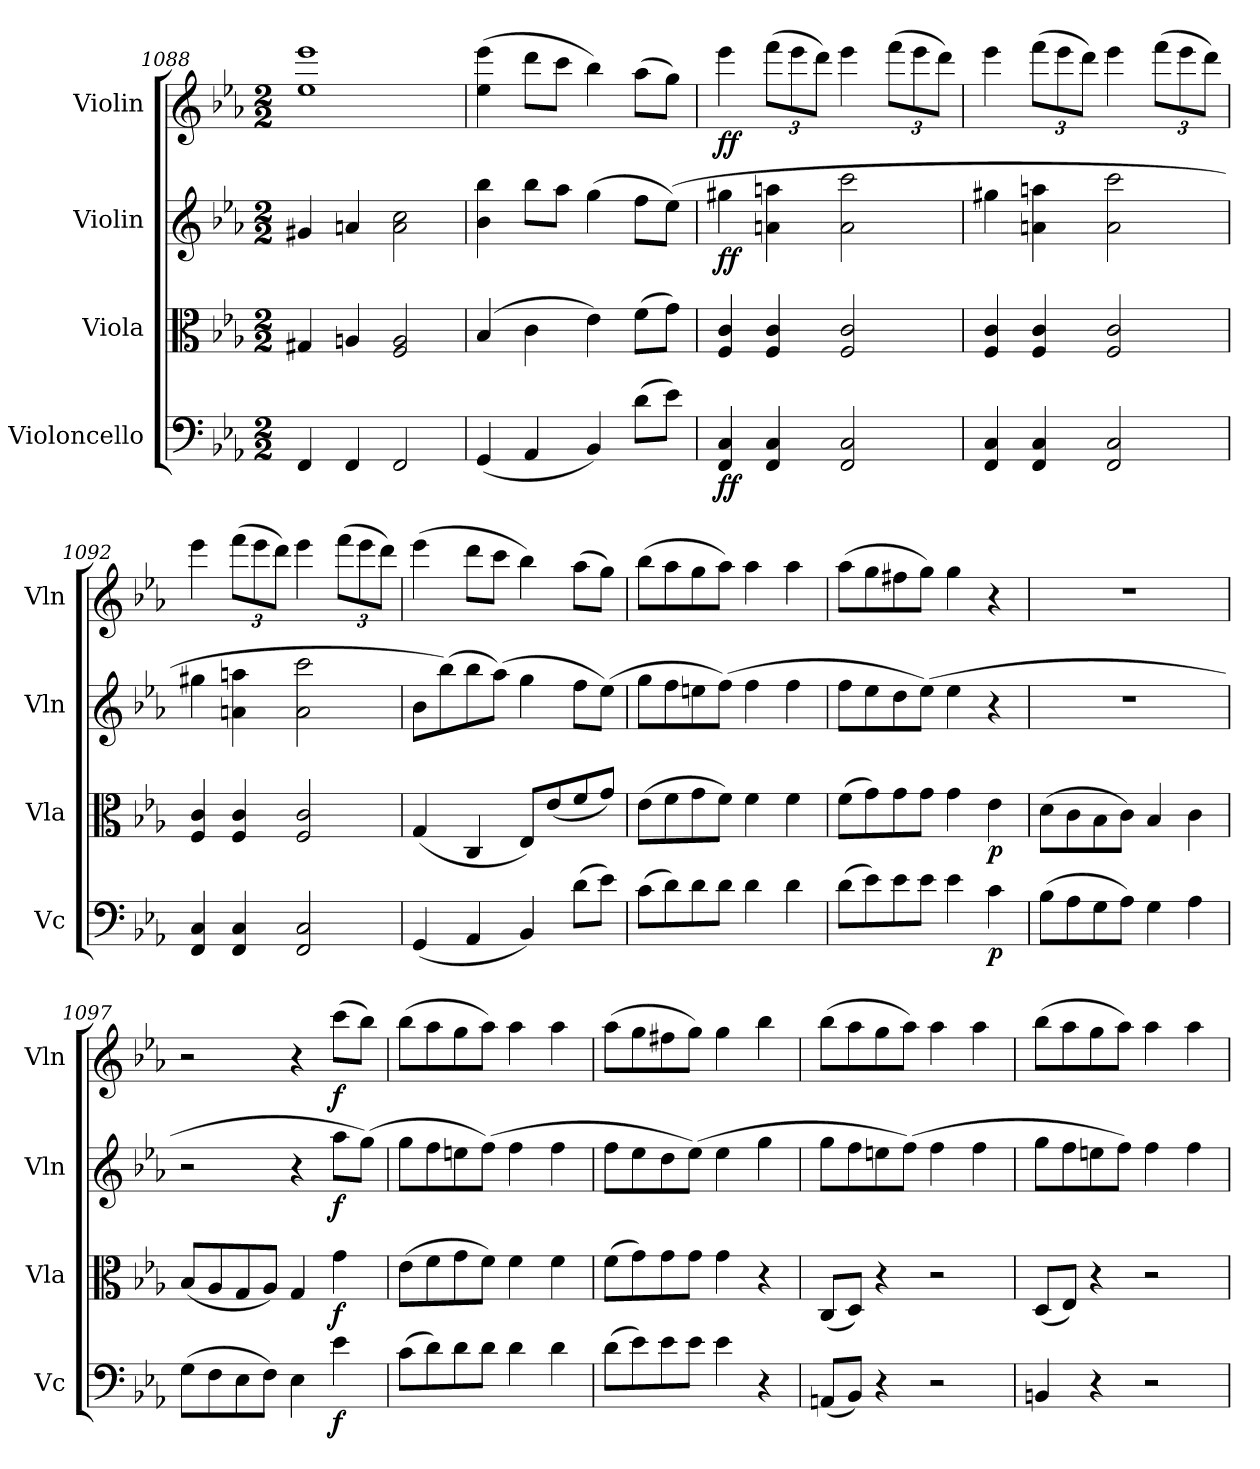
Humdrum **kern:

**kern	**dynam	**kern	**dynam	**kern	**dynam	**kern	**dynam
*part4	*part4	*part3	*part3	*part2	*part2	*part1	*part1
*staff4	*staff4	*staff3	*staff3	*staff2	*staff2	*staff1	*staff1
*I"Violoncello	*	*I"Viola	*	*I"Violin	*	*I"Violin	*
*I'Vc	*	*I'Vla	*	*I'Vln	*	*I'Vln	*
*clefF4	*	*clefC3	*	*clefG2	*	*clefG2	*
*k[b-e-a-]	*	*k[b-e-a-]	*	*k[b-e-a-]	*	*k[b-e-a-]	*
*M2/2	*	*M2/2	*	*M2/2	*	*M2/2	*
=1088	=1088	=1088	=1088	=1088	=1088	=1088	=1088
4FF	.	4G#X	.	4g#X	.	1ee- 1eee-	.
4FF	.	4An	.	4an	.	.	.
2FF	.	2F 2A	.	2a 2cc	.	.	.
=1089	=1089	=1089	=1089	=1089	=1089	=1089	=1089
(4GG	.	(4B-	.	4b- 4bb-	.	(4ee- 4eee-	.
4AA-	.	4c	.	8bb-\L	.	8ddd\L	.
.	.	.	.	8aa-\J	.	8ccc\J	.
4BB-)	.	4e-)	.	(4gg	.	4bb-)	.
(8d\L	.	(8f\L	.	8ff\L	.	(8aa-\L	.
8e-\J)	.	8g\J)	.	(8ee-\J)	.	8gg\J)	.
=1090	=1090	=1090	=1090	=1090	=1090	=1090	=1090
4FF 4C	ff	4F 4c	.	4gg#X	ff	4eee-	ff
4FF 4C	.	4F 4c	.	4an 4aan	.	(12fff\L	.
.	.	.	.	.	.	12eee-\	.
.	.	.	.	.	.	12ddd\J)	.
2FF 2C	.	2F 2c	.	2a 2ccc	.	4eee-	.
.	.	.	.	.	.	(12fff\L	.
.	.	.	.	.	.	12eee-\	.
.	.	.	.	.	.	12ddd\J)	.
=1091	=1091	=1091	=1091	=1091	=1091	=1091	=1091
4FF 4C	.	4F 4c	.	4gg#X	.	4eee-	.
4FF 4C	.	4F 4c	.	4an 4aan	.	(12fff\L	.
.	.	.	.	.	.	12eee-\	.
.	.	.	.	.	.	12ddd\J)	.
2FF 2C	.	2F 2c	.	2a 2ccc	.	4eee-	.
.	.	.	.	.	.	(12fff\L	.
.	.	.	.	.	.	12eee-\	.
.	.	.	.	.	.	12ddd\J)	.
=1092	=1092	=1092	=1092	=1092	=1092	=1092	=1092
4FF 4C	.	4F 4c	.	4gg#X	.	4eee-	.
4FF 4C	.	4F 4c	.	4an 4aan	.	(12fff\L	.
.	.	.	.	.	.	12eee-\	.
.	.	.	.	.	.	12ddd\J)	.
2FF 2C	.	2F 2c	.	2a 2ccc	.	4eee-	.
.	.	.	.	.	.	(12fff\L	.
.	.	.	.	.	.	12eee-\	.
.	.	.	.	.	.	12ddd\J)	.
=1093	=1093	=1093	=1093	=1093	=1093	=1093	=1093
(4GG	.	(4G	.	8b-\L	.	(4eee-	.
.	.	.	.	(8bb-\)	.	.	.
4AA-	.	4C	.	8bb-\	.	8ddd\L	.
.	.	.	.	(8aa-\J)	.	8ccc\J	.
4BB-)	.	8E-/L)	.	4gg	.	4bb-)	.
.	.	(8e-/	.	.	.	.	.
(8d\L	.	8f/	.	8ff\L	.	(8aa-\L	.
8e-\J)	.	8g/J)	.	(8ee-\J)	.	8gg\J)	.
=1094	=1094	=1094	=1094	=1094	=1094	=1094	=1094
(8c\L	.	(8e-\L	.	8gg\L	.	(8bb-\L	.
8d\)	.	8f\	.	8ff\	.	8aa-\	.
8d\	.	8g\	.	8een\	.	8gg\	.
8d\J	.	8f\J)	.	(8ff\J)	.	8aa-\J)	.
4d	.	4f	.	4ff	.	4aa-	.
4d	.	4f	.	4ff	.	4aa-	.
=1095	=1095	=1095	=1095	=1095	=1095	=1095	=1095
(8d\L	.	(8f\L	.	8ff\L	.	(8aa-\L	.
8e-\)	.	8g\)	.	8ee-\	.	8gg\	.
8e-\	.	8g\	.	8dd\	.	8ff#X\	.
8e-\J	.	8g\J	.	(8ee-\J)	.	8gg\J)	.
4e-	.	4g	.	4ee-	.	4gg	.
4c	p	4e-	p	4r	.	4r	.
=1096	=1096	=1096	=1096	=1096	=1096	=1096	=1096
(8B-\L	.	(8d\L	.	1r	.	1r	.
8A-\	.	8c\	.	.	.	.	.
8G\	.	8B-\	.	.	.	.	.
8A-\J)	.	8c\J)	.	.	.	.	.
4G	.	4B-	.	.	.	.	.
4A-	.	4c	.	.	.	.	.
=1097	=1097	=1097	=1097	=1097	=1097	=1097	=1097
(8G\L	.	(8B-/L	.	2r	.	2r	.
8F\	.	8A-/	.	.	.	.	.
8E-\	.	8G/	.	.	.	.	.
8F\J)	.	8A-/J)	.	.	.	.	.
4E-	.	4G	.	4r	.	4r	.
4e-	f	4g	f	8aa-\L	f	(8ccc\L	f
.	.	.	.	(8gg\J)	.	8bb-\J)	.
=1098	=1098	=1098	=1098	=1098	=1098	=1098	=1098
(8c\L	.	(8e-\L	.	8gg\L	.	(8bb-\L	.
8d\)	.	8f\	.	8ff\	.	8aa-\	.
8d\	.	8g\	.	8een\	.	8gg\	.
8d\J	.	8f\J)	.	(8ff\J)	.	8aa-\J)	.
4d	.	4f	.	4ff	.	4aa-	.
4d	.	4f	.	4ff	.	4aa-	.
=1099	=1099	=1099	=1099	=1099	=1099	=1099	=1099
(8d\L	.	(8f\L	.	8ff\L	.	(8aa-\L	.
8e-\)	.	8g\)	.	8ee-\	.	8gg\	.
8e-\	.	8g\	.	8dd\	.	8ff#X\	.
8e-\J	.	8g\J	.	(8ee-\J)	.	8gg\J)	.
4e-	.	4g	.	4ee-	.	4gg	.
4r	.	4r	.	4gg	.	4bb-	.
=1100	=1100	=1100	=1100	=1100	=1100	=1100	=1100
(8AAn/L	.	(8C/L	.	8gg\L	.	(8bb-\L	.
8BB-/J)	.	8D/J)	.	8ff\	.	8aa-\	.
4r	.	4r	.	8een\	.	8gg\	.
.	.	.	.	(8ff\J)	.	8aa-\J)	.
2r	.	2r	.	4ff	.	4aa-	.
.	.	.	.	4ff	.	4aa-	.
=1101	=1101	=1101	=1101	=1101	=1101	=1101	=1101
4BBn	.	(8D/L	.	8gg\L	.	(8bb-\L	.
.	.	8E-/J)	.	8ff\	.	8aa-\	.
4r	.	4r	.	8een\	.	8gg\	.
.	.	.	.	8ff\J)	.	8aa-\J)	.
2r	.	2r	.	4ff	.	4aa-	.
.	.	.	.	4ff	.	4aa-	.
=	=	=	=	=	=	=	=
*-	*-	*-	*-	*-	*-	*-	*-
